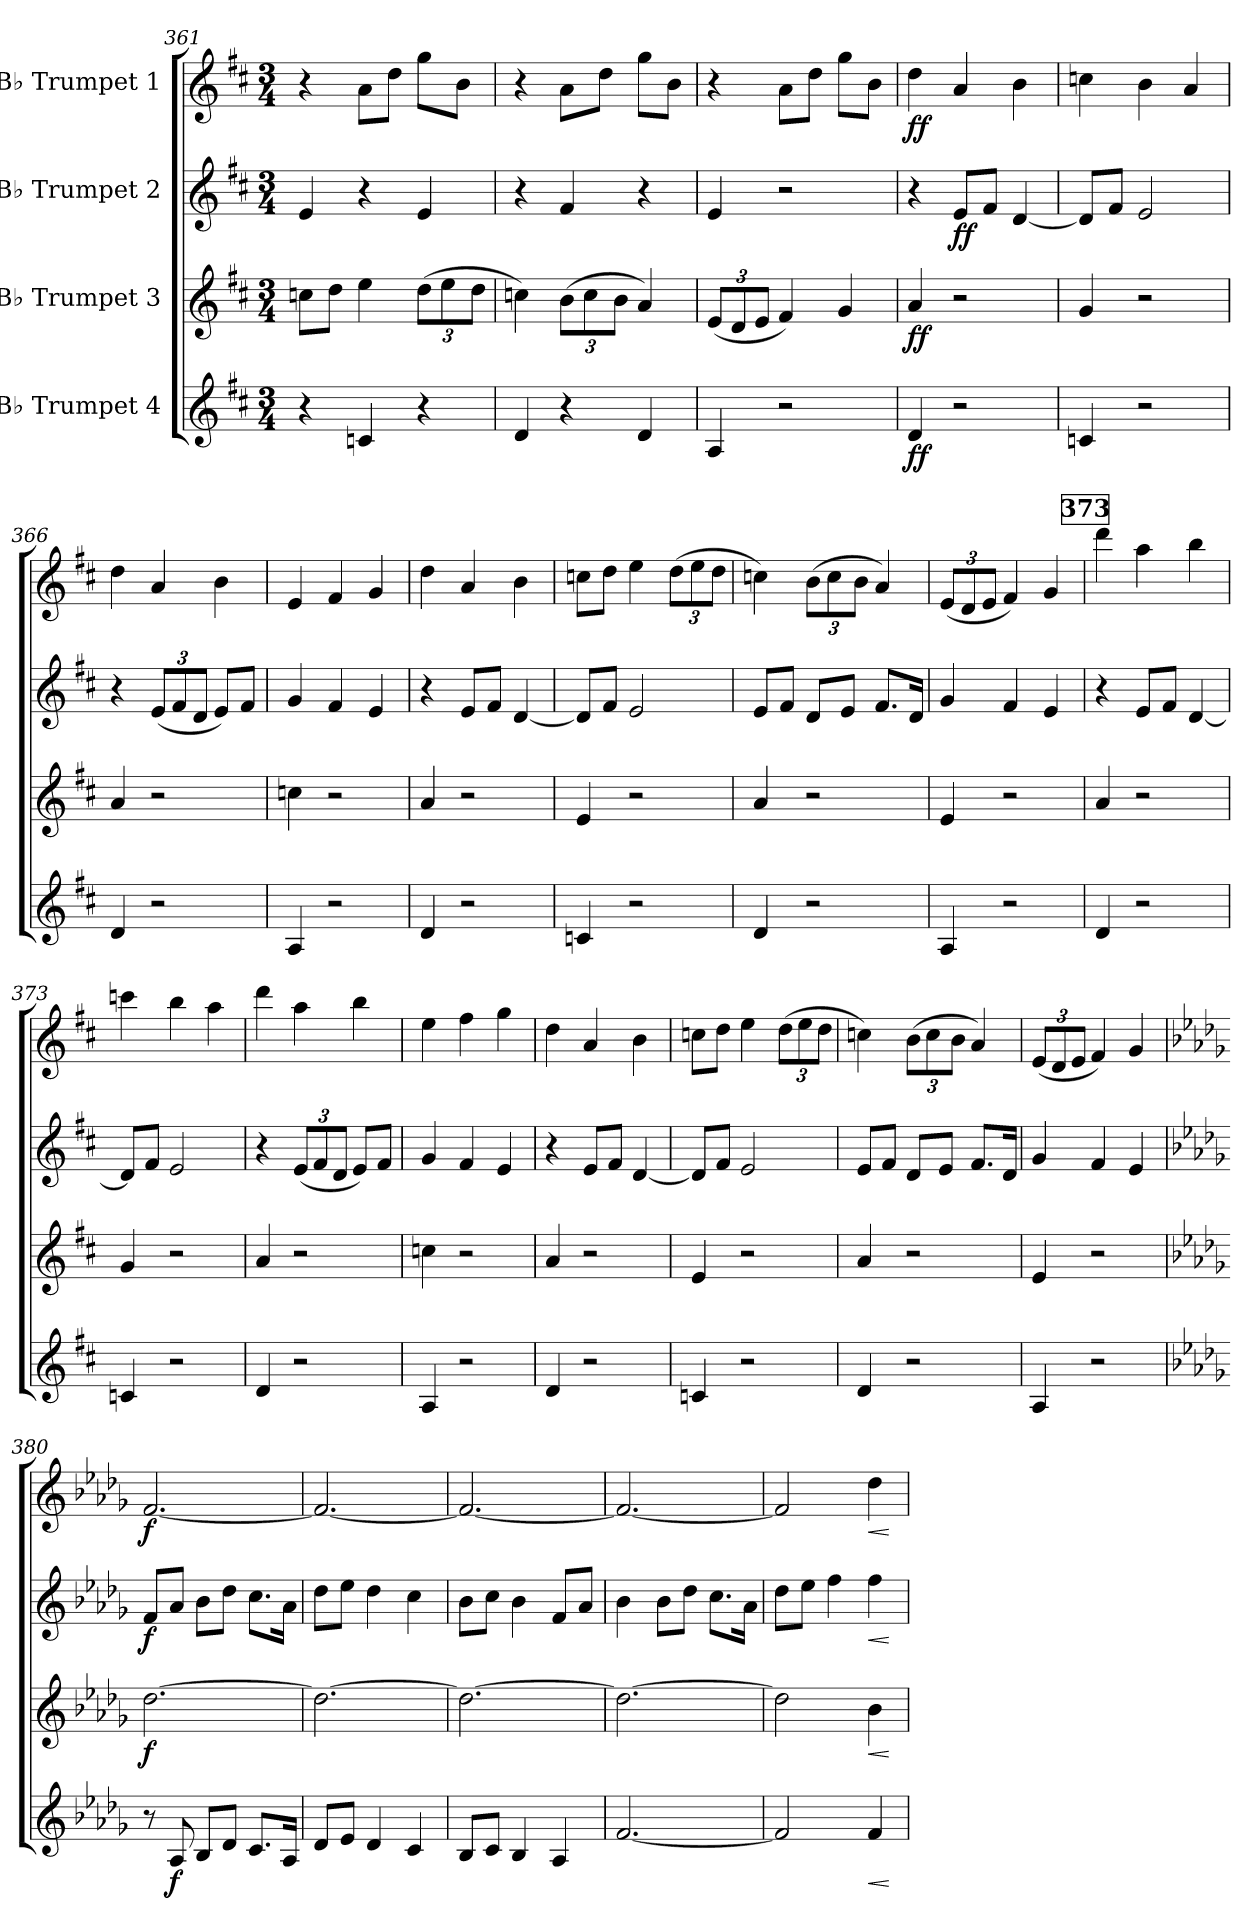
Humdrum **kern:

**kern	**dynam	**kern	**dynam	**kern	**dynam	**kern	**dynam
*part4	*part4	*part3	*part3	*part2	*part2	*part1	*part1
*staff4	*staff4	*staff3	*staff3	*staff2	*staff2	*staff1	*staff1
*I"B♭ Trumpet 4	*	*I"B♭ Trumpet 3	*	*I"B♭ Trumpet 2	*	*I"B♭ Trumpet 1	*
*clefG2	*	*clefG2	*	*clefG2	*	*clefG2	*
*ITrd1c2	*	*ITrd1c2	*	*ITrd1c2	*	*ITrd1c2	*
*k[]	*	*k[]	*	*k[]	*	*k[]	*
*M3/4	*	*M3/4	*	*M3/4	*	*M3/4	*
=361	=361	=361	=361	=361	=361	=361	=361
4r	.	8b-X\L	.	4d/	.	4r	.
.	.	8cc\J	.	.	.	.	.
4B-X/	.	4dd\	.	4r	.	8g\L	.
.	.	.	.	.	.	8cc\J	.
*	*	*Xbrackettup	*	*	*	*	*
4r	.	(12cc\L	.	4d/	.	8ff\L	.
.	.	12dd\	.	.	.	.	.
.	.	.	.	.	.	8a\J	.
.	.	12cc\J	.	.	.	.	.
=362	=362	=362	=362	=362	=362	=362	=362
4c/	.	4b-X\)	.	4r	.	4r	.
4r	.	(12a\L	.	4e/	.	8g\L	.
.	.	12b-\	.	.	.	.	.
.	.	.	.	.	.	8cc\J	.
.	.	12a\J	.	.	.	.	.
4c/	.	4g/)	.	4r	.	8ff\L	.
.	.	.	.	.	.	8a\J	.
!!LO:LB:g=z
=363	=363	=363	=363	=363	=363	=363	=363
4G/	.	(12d/L	.	4d/	.	4r	.
.	.	12c/	.	.	.	.	.
.	.	12d/J	.	.	.	.	.
2r	.	4e/)	.	2r	.	8g\L	.
.	.	.	.	.	.	8cc\J	.
.	.	4f/	.	.	.	8ff\L	.
.	.	.	.	.	.	8a\J	.
=364	=364	=364	=364	=364	=364	=364	=364
!	!LO:DY:b	!	!LO:DY:b	!	!	!	!LO:DY:b
4c/	ff	4g/	ff	4r	.	4cc\	ff
!	!	!	!	!	!LO:DY:b	!	!
2r	.	2r	.	8d/L	ff	4g/	.
.	.	.	.	8e/J	.	.	.
.	.	.	.	[4c/	.	4a\	.
=365	=365	=365	=365	=365	=365	=365	=365
4B-X/	.	4f/	.	8c/L]	.	4b-X\	.
.	.	.	.	8e/J	.	.	.
2r	.	2r	.	2d/	.	4a\	.
.	.	.	.	.	.	4g/	.
=366	=366	=366	=366	=366	=366	=366	=366
4c/	.	4g/	.	4r	.	4cc\	.
*	*	*	*	*Xbrackettup	*	*	*
2r	.	2r	.	(12d/L	.	4g/	.
.	.	.	.	12e/	.	.	.
.	.	.	.	12c/J	.	.	.
.	.	.	.	8d/L)	.	4a\	.
.	.	.	.	8e/J	.	.	.
=367	=367	=367	=367	=367	=367	=367	=367
4G/	.	4b-X\	.	4f/	.	4d/	.
2r	.	2r	.	4e/	.	4e/	.
.	.	.	.	4d/	.	4f/	.
=368	=368	=368	=368	=368	=368	=368	=368
4c/	.	4g/	.	4r	.	4cc\	.
2r	.	2r	.	8d/L	.	4g/	.
.	.	.	.	8e/J	.	.	.
.	.	.	.	[4c/	.	4a\	.
=369	=369	=369	=369	=369	=369	=369	=369
4B-X/	.	4d/	.	8c/L]	.	8b-X\L	.
.	.	.	.	8e/J	.	8cc\J	.
2r	.	2r	.	2d/	.	4dd\	.
*	*	*	*	*	*	*Xbrackettup	*
.	.	.	.	.	.	(12cc\L	.
.	.	.	.	.	.	12dd\	.
.	.	.	.	.	.	12cc\J	.
!!LO:PB:g=z
=370	=370	=370	=370	=370	=370	=370	=370
4c/	.	4g/	.	8d/L	.	4b-X\)	.
.	.	.	.	8e/J	.	.	.
2r	.	2r	.	8c/L	.	(12a\L	.
.	.	.	.	.	.	12b-\	.
.	.	.	.	8d/J	.	.	.
.	.	.	.	.	.	12a\J	.
.	.	.	.	8.e/L	.	4g/)	.
.	.	.	.	16c/Jk	.	.	.
=371	=371	=371	=371	=371	=371	=371	=371
4G/	.	4d/	.	4f/	.	(12d/L	.
.	.	.	.	.	.	12c/	.
.	.	.	.	.	.	12d/J	.
2r	.	2r	.	4e/	.	4e/)	.
.	.	.	.	4d/	.	4f/	.
!!LO:REH:place=s1:a:B:fs=14:t=373
=372	=372	=372	=372	=372	=372	=372	=372
4c/	.	4g/	.	4r	.	4ccc\	.
2r	.	2r	.	8d/L	.	4gg\	.
.	.	.	.	8e/J	.	.	.
.	.	.	.	[4c/	.	4aa\	.
=373	=373	=373	=373	=373	=373	=373	=373
4B-X/	.	4f/	.	8c/L]	.	4bb-X\	.
.	.	.	.	8e/J	.	.	.
2r	.	2r	.	2d/	.	4aa\	.
.	.	.	.	.	.	4gg\	.
=374	=374	=374	=374	=374	=374	=374	=374
4c/	.	4g/	.	4r	.	4ccc\	.
2r	.	2r	.	(12d/L	.	4gg\	.
.	.	.	.	12e/	.	.	.
.	.	.	.	12c/J	.	.	.
.	.	.	.	8d/L)	.	4aa\	.
.	.	.	.	8e/J	.	.	.
=375	=375	=375	=375	=375	=375	=375	=375
4G/	.	4b-X\	.	4f/	.	4dd\	.
2r	.	2r	.	4e/	.	4ee\	.
.	.	.	.	4d/	.	4ff\	.
=376	=376	=376	=376	=376	=376	=376	=376
4c/	.	4g/	.	4r	.	4cc\	.
2r	.	2r	.	8d/L	.	4g/	.
.	.	.	.	8e/J	.	.	.
.	.	.	.	[4c/	.	4a\	.
!!LO:LB:g=z
=377	=377	=377	=377	=377	=377	=377	=377
4B-X/	.	4d/	.	8c/L]	.	8b-X\L	.
.	.	.	.	8e/J	.	8cc\J	.
2r	.	2r	.	2d/	.	4dd\	.
.	.	.	.	.	.	(12cc\L	.
.	.	.	.	.	.	12dd\	.
.	.	.	.	.	.	12cc\J	.
=378	=378	=378	=378	=378	=378	=378	=378
4c/	.	4g/	.	8d/L	.	4b-X\)	.
.	.	.	.	8e/J	.	.	.
2r	.	2r	.	8c/L	.	(12a\L	.
.	.	.	.	.	.	12b-\	.
.	.	.	.	8d/J	.	.	.
.	.	.	.	.	.	12a\J	.
.	.	.	.	8.e/L	.	4g/)	.
.	.	.	.	16c/Jk	.	.	.
=379	=379	=379	=379	=379	=379	=379	=379
4G/	.	4d/	.	4f/	.	(12d/L	.
.	.	.	.	.	.	12c/	.
.	.	.	.	.	.	12d/J	.
2r	.	2r	.	4e/	.	4e/)	.
.	.	.	.	4d/	.	4f/	.
=380	=380	=380	=380	=380	=380	=380	=380
!!LO:REH:place=s1:a:B:fs=14:t=381
*k[b-e-a-d-g-c-f-]	*	*k[b-e-a-d-g-c-f-]	*	*k[b-e-a-d-g-c-f-]	*	*k[b-e-a-d-g-c-f-]	*
*	*	*	*	*	*	*MM50	*
!	!	!	!LO:DY:b	!	!LO:DY:b	!	!LO:DY:b
8r	.	[2.cc-\	f	8e-/L	f	[2.e-/	f
!	!LO:DY:b	!	!	!	!	!	!
8G-/	f	.	.	8g-/J	.	.	.
8A-/L	.	.	.	8a-\L	.	.	.
8c-/J	.	.	.	8cc-\J	.	.	.
8.B-/L	.	.	.	8.b-\L	.	.	.
16G-/Jk	.	.	.	16g-\Jk	.	.	.
=381	=381	=381	=381	=381	=381	=381	=381
8c-/L	.	2.cc-\_	.	8cc-\L	.	2.e-/_	.
8d-/J	.	.	.	8dd-\J	.	.	.
4c-/	.	.	.	4cc-\	.	.	.
4B-/	.	.	.	4b-\	.	.	.
!!LO:LB:g=z
=382	=382	=382	=382	=382	=382	=382	=382
8A-/L	.	2.cc-\_	.	8a-\L	.	2.e-/_	.
8B-/J	.	.	.	8b-\J	.	.	.
4A-/	.	.	.	4a-\	.	.	.
4G-/	.	.	.	8e-/L	.	.	.
.	.	.	.	8g-/J	.	.	.
=383	=383	=383	=383	=383	=383	=383	=383
[2.e-/	.	2.cc-\_	.	4a-\	.	2.e-/_	.
.	.	.	.	8a-\L	.	.	.
.	.	.	.	8cc-\J	.	.	.
.	.	.	.	8.b-\L	.	.	.
.	.	.	.	16g-\Jk	.	.	.
=384	=384	=384	=384	=384	=384	=384	=384
2e-/]	.	2cc-\]	.	8cc-\L	.	2e-/]	.
.	.	.	.	8dd-\J	.	.	.
.	.	.	.	4ee-\	.	.	.
!	!LO:HP:b	!	!LO:HP:b	!	!LO:HP:b	!	!LO:HP:b
4e-/	<	4a-\	<	4ee-\	<	4cc-\	<
.	[	.	[	.	[	.	[
=	=	=	=	=	=	=	=
*-	*-	*-	*-	*-	*-	*-	*-
